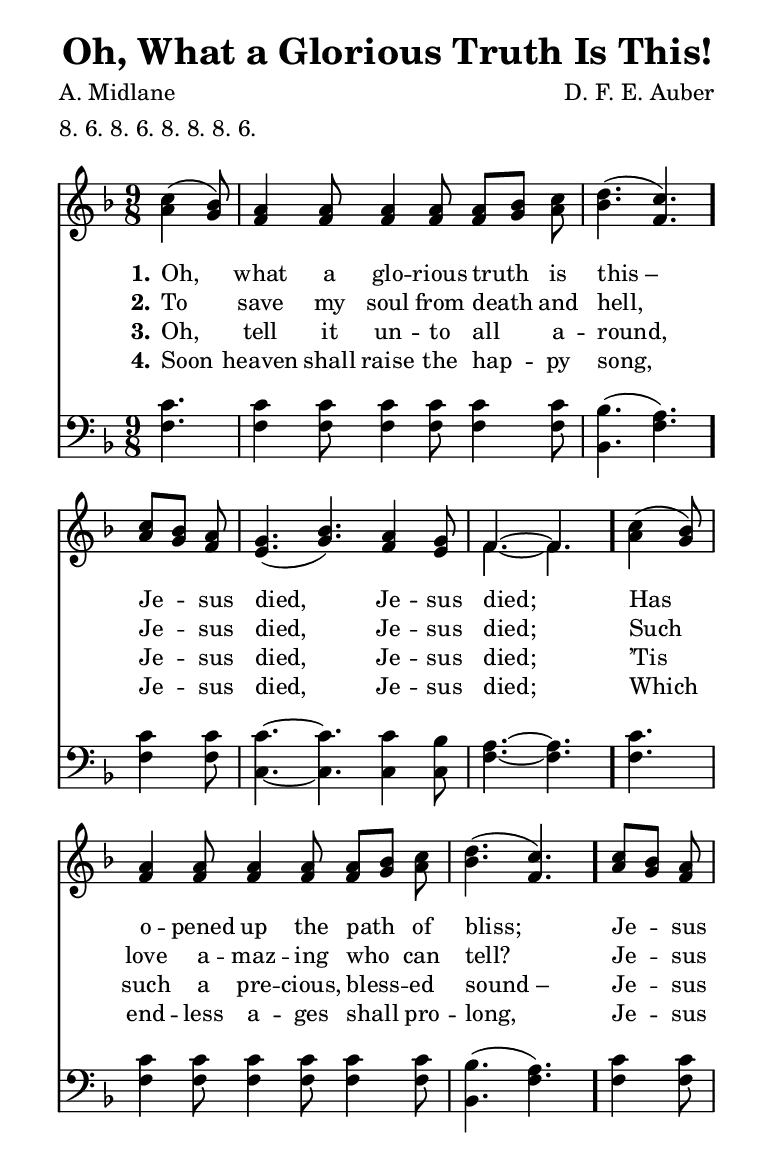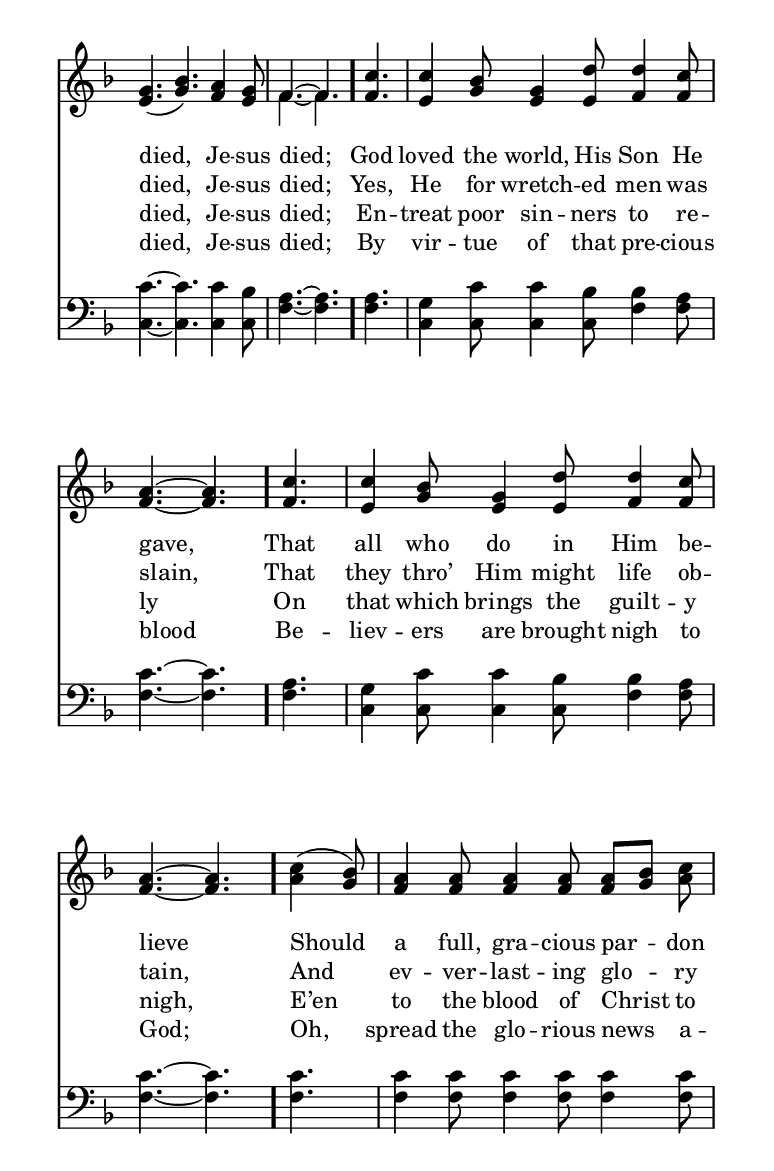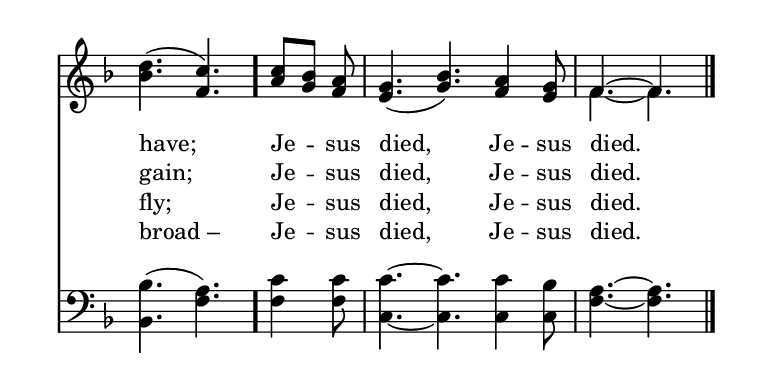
\include "common/global.ily"
\paper {
  \include "common/paper.ily"
}

\header{
  %gospel
  hymnnumber = "27"
  title = "Oh, What a Glorious Truth Is This!"
  tunename = "Mercy’s Free"
  meter = "8. 6. 8. 6. 8. 8. 8. 6."
  poet = "A. Midlane"
  composer = "D. F. E. Auber"
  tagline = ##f
}

global = {
  \include "common/overrides.ily"
  \autoBeamOff
  \override Staff.TimeSignature.style = #'numbered \time 9/8
  \once \override Score.MetronomeMark.transparent = ##t
  \tempo 4 = 80
  \key f \major
  \partial 4.
}

patternOne   = { c4( c8) | c4 c8 c4 c8 c8[ c8] c8 | c4.( c4.) c8[ c8] c8 | c4.( c4.) c4 c8 | c4. ~ c4. }
patternTwo   = { c4. | c4 c8 c4 c8 c4 c8 | c4. ~ c4. c4. | c4 c8 c4 c8 c4 c8 | c4. ~ c4. }
patternThree = { c4. | c4 c8 c4 c8 c4 c8 | c4.( c4.) c4 c8 | c4. ~ c4. c4 c8 | c4. ~ c4. }
patternFour  = { c4( c8) | c4 c8 c4 c8 c8[ c8] c8 | c4.( c4.) c8[ c8] c8 | c4.( c4.) c4 c8 | c4. ~ c4. }
patternFive  = { c4. | c4 c8 c4 c8 c4 c8 | c4.( c4.) c4 c8 | c4. ~ c4. c4 c8 | c4. ~ c4. }

notesSoprano = {
\global
\relative c' {

    \changePitch \patternOne  { c' bes | a a a a a bes c | d c c bes a | g bes a g | f f }
    \changePitch \patternOne  { c' bes | a a a a a bes c | d c c bes a | g bes a g | f f }
    \changePitch \patternTwo  { c' | c bes g d' d c | a a c | c bes g d' d c | a a }
    \changePitch \patternFour { c bes | a a a a a bes c | d c c bes a | g bes a g | f f }

  \bar "|."

}
}

notesAlto = {
\global
\relative e' {

    \changePitch \patternOne  { a g | f f f f f g a | bes f a g f | e g f e | f f }
    \changePitch \patternOne  { a g | f f f f f g a | bes f a g f | e g f e | f f }
    \changePitch \patternTwo  { f | e g e e f f | f f f | e g e e f f | f f }
    \changePitch \patternFour { a g | f f f f f g a | bes f a g f | e g f e | f f }

}
}

notesTenor = {
\global
\relative a {

    \changePitch \patternThree { c | c c c c c c | bes a c c | c c c bes | a a }
    \changePitch \patternThree { c | c c c c c c | bes a c c | c c c bes | a a }
    \changePitch \patternTwo   { a | g c c bes bes a | c c a | g c c bes bes a | c c }
    \changePitch \patternFive  { c | c c c c c c | bes a c c | c c c bes | a a }

}
}

notesBass = {
\global
\relative a {

    \changePitch \patternThree { f | f f f f f f | bes, f' f f | c c c c | f f }
    \changePitch \patternThree { f | f f f f f f | bes, f' f f | c c c c | f f }
    \changePitch \patternTwo   { f | c c c c f f | f f | f c c c c f f | f f }
    \changePitch \patternFive  { f | f f f f f f | bes, f' f f | c c c c | f f }

}
}

wordsA = \lyricmode {
\set stanza = "1."

Oh, what a glo -- rious truth is this_– \bar "."
Je -- sus died, Je -- sus died; \bar "." \eogbreak
Has o -- pened up the path of bliss; \bar "."
Je -- sus died, Je -- sus died; \bar "." \eogbreak
God loved the world, His Son He gave, \bar "."
That all who do in Him be -- lieve \bar "." \eogbreak
Should a full, gra -- cious par -- don have; \bar "."
Je -- sus died, Je -- sus died. \bar "." \eogbreak

}

wordsB = \lyricmode {
\set stanza = "2."

To save my soul from death and hell,
Je -- sus died, Je -- sus died;
Such love a -- maz -- ing who can tell?
Je -- sus died, Je -- sus died;
Yes, He for wretch -- ed men was slain,
That they thro’ Him might life ob -- tain,
And ev -- ver -- last -- ing glo -- ry gain;
Je -- sus died, Je -- sus died.

}

wordsC = \lyricmode {
\set stanza = "3."

Oh, tell it un -- to all a -- round,
Je -- sus died, Je -- sus died;
’Tis such a pre -- cious, bless -- ed sound_–
Je -- sus died, Je -- sus died;
En -- treat poor sin -- ners to re -- ly
On that which brings the guilt -- y nigh,
E’en to the blood of Christ to fly;
Je -- sus died, Je -- sus died.

}

wordsD = \lyricmode {
\set stanza = "4."

Soon heaven shall raise the hap -- py song,
Je -- sus died, Je -- sus died;
Which end -- less a -- ges shall pro -- long,
Je -- sus died, Je -- sus died;
By vir -- tue of that pre -- cious blood
Be -- liev -- ers are brought nigh to God;
Oh, spread the glo -- rious news a -- broad_–
Je -- sus died, Je -- sus died.

}


\score {
  \context ChoirStaff <<
    \context Staff = upper <<
      \set Staff.autoBeaming = ##f
      \set ChoirStaff.systemStartDelimiter = #'SystemStartBar
      \set ChoirStaff.printPartCombineTexts = ##f
      \partcombine #'(2 . 11) \notesSoprano \notesAlto
      \context NullVoice = sopranos { \voiceOne << \notesSoprano >> }
      \context Lyrics = one   \lyricsto sopranos \wordsA
      \context Lyrics = two   \lyricsto sopranos \wordsB
      \context Lyrics = three \lyricsto sopranos \wordsC
      \context Lyrics = four  \lyricsto sopranos \wordsD
    >>
    \context Staff = men <<
      \set Staff.autoBeaming = ##f
      \clef bass
      \set ChoirStaff.printPartCombineTexts = ##f
      \partcombine #'(2 . 11) \notesTenor \notesBass
    >>
  >>
  \layout {
    \include "common/layout.ily"
  }
  #(cond ((ly:get-option 'eog-midi-permitted) #{ \midi{
    \include "common/midi.ily"
  } #}))
}

\version "2.19.49"  % necessary for upgrading to future LilyPond versions.

